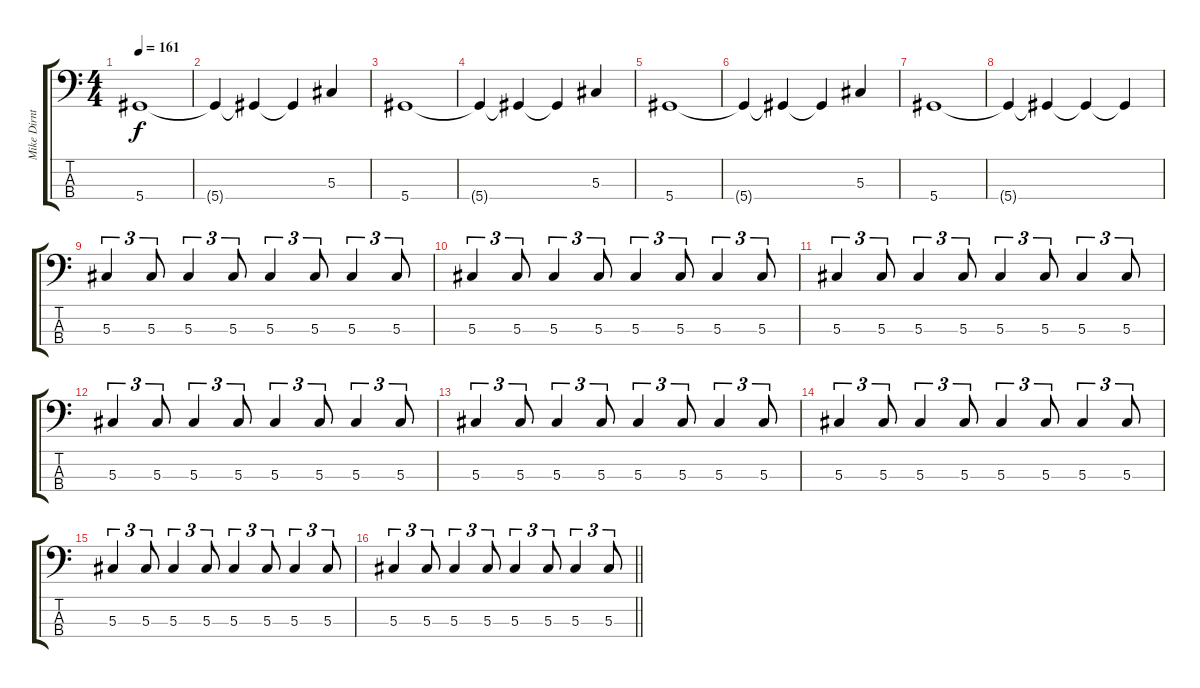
\track ("Mike Dirnt - Bass" "Mike Dirnt") {instrument electricbasspick}
\staff {score tabs}
\tuning (Gb2 Db2 Ab1 Eb1) {hide}
\ts (4 4)
\tempo 161
\clef f4
\ks c
5.4.1{dy f} |
5.4{t}.4 5.4{t}.4 5.4{t}.4 5.3.4 |
5.4.1 |
5.4{t}.4 5.4{t}.4 5.4{t}.4 5.3.4 |
5.4.1 |
5.4{t}.4 5.4{t}.4 5.4{t}.4 5.3.4 |
5.4.1 |
5.4{t}.4 5.4{t}.4 5.4{t}.4 5.4{t}.4 |
5.3.4{tu (3 2)} 5.3.8{tu (3 2)} 5.3.4{tu (3 2)} 5.3.8{tu (3 2)} 5.3.4{tu (3 2)} 5.3.8{tu (3 2)} 5.3.4{tu (3 2)} 5.3.8{tu (3 2)} |
5.3.4{tu (3 2)} 5.3.8{tu (3 2)} 5.3.4{tu (3 2)} 5.3.8{tu (3 2)} 5.3.4{tu (3 2)} 5.3.8{tu (3 2)} 5.3.4{tu (3 2)} 5.3.8{tu (3 2)} |
5.3.4{tu (3 2)} 5.3.8{tu (3 2)} 5.3.4{tu (3 2)} 5.3.8{tu (3 2)} 5.3.4{tu (3 2)} 5.3.8{tu (3 2)} 5.3.4{tu (3 2)} 5.3.8{tu (3 2)} |
5.3.4{tu (3 2)} 5.3.8{tu (3 2)} 5.3.4{tu (3 2)} 5.3.8{tu (3 2)} 5.3.4{tu (3 2)} 5.3.8{tu (3 2)} 5.3.4{tu (3 2)} 5.3.8{tu (3 2)} |
5.3.4{tu (3 2)} 5.3.8{tu (3 2)} 5.3.4{tu (3 2)} 5.3.8{tu (3 2)} 5.3.4{tu (3 2)} 5.3.8{tu (3 2)} 5.3.4{tu (3 2)} 5.3.8{tu (3 2)} |
5.3.4{tu (3 2)} 5.3.8{tu (3 2)} 5.3.4{tu (3 2)} 5.3.8{tu (3 2)} 5.3.4{tu (3 2)} 5.3.8{tu (3 2)} 5.3.4{tu (3 2)} 5.3.8{tu (3 2)} |
5.3.4{tu (3 2)} 5.3.8{tu (3 2)} 5.3.4{tu (3 2)} 5.3.8{tu (3 2)} 5.3.4{tu (3 2)} 5.3.8{tu (3 2)} 5.3.4{tu (3 2)} 5.3.8{tu (3 2)} |
\barLineRight lightlight
5.3.4{tu (3 2)} 5.3.8{tu (3 2)} 5.3.4{tu (3 2)} 5.3.8{tu (3 2)} 5.3.4{tu (3 2)} 5.3.8{tu (3 2)} 5.3.4{tu (3 2)} 5.3.8{tu (3 2)}
